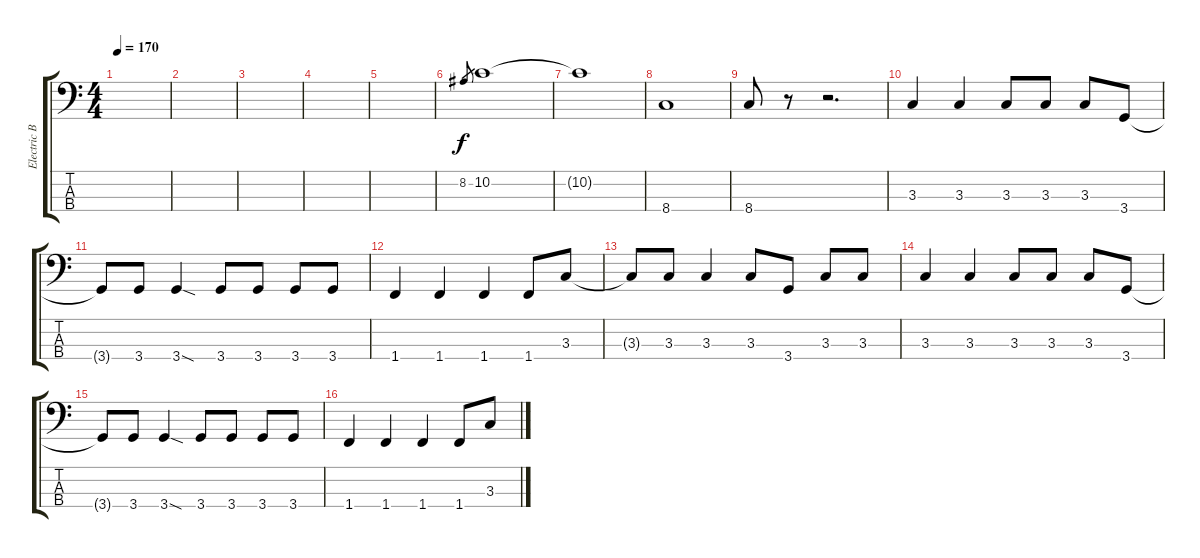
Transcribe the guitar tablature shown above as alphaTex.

\track ("Electric Bass" "Electric B") {instrument electricbassfinger}
\staff {score tabs}
\tuning (G2 D2 A1 E1) {hide}
\ts (4 4)
\tempo 170
\clef f4
\ks c
|
|
|
|
|
8.2.8{gr} 10.2.1 |
10.2{t}.1 |
8.4.1 |
8.4.8 r.8 r.2{d} |
3.3.4 3.3.4 3.3.8 3.3.8 3.3.8 3.4.8 |
3.4{t}.8 3.4.8 3.4{sod}.4 3.4.8 3.4.8 3.4.8 3.4.8 |
1.4.4 1.4.4 1.4.4 1.4.8 3.3.8 |
3.3{t}.8 3.3.8 3.3.4 3.3.8 3.4.8 3.3.8 3.3.8 |
3.3.4 3.3.4 3.3.8 3.3.8 3.3.8 3.4.8 |
3.4{t}.8 3.4.8 3.4{sod}.4 3.4.8 3.4.8 3.4.8 3.4.8 |
1.4.4 1.4.4 1.4.4 1.4.8 3.3.8
